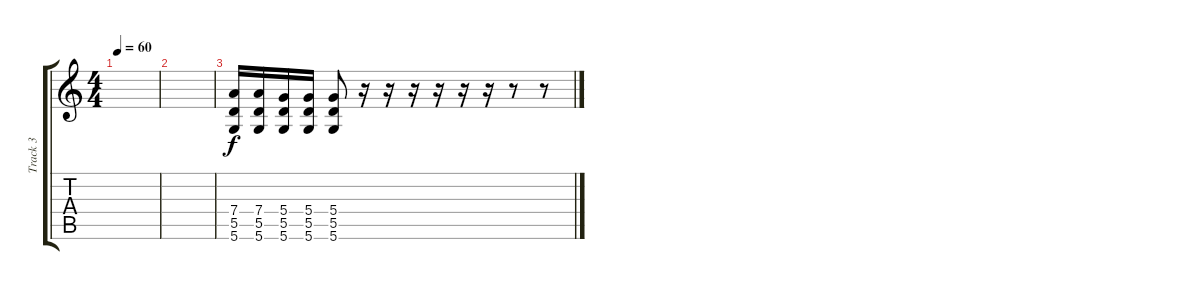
\track ("Track 3" "Track 3") {instrument electricguitarclean}
\staff {score tabs}
\tuning (E4 B3 G3 D3 A2 D2) {hide}
\ts (4 4)
\tempo 60
\clef g2
\ks c
|
|
(7.4 5.5 5.6).16 (7.4 5.5 5.6).16 (5.4 5.5 5.6).16 (5.4 5.5 5.6).16 (5.4 5.5 5.6).8 r.16 r.16 r.16 r.16 r.16 r.16 r.8 r.8
